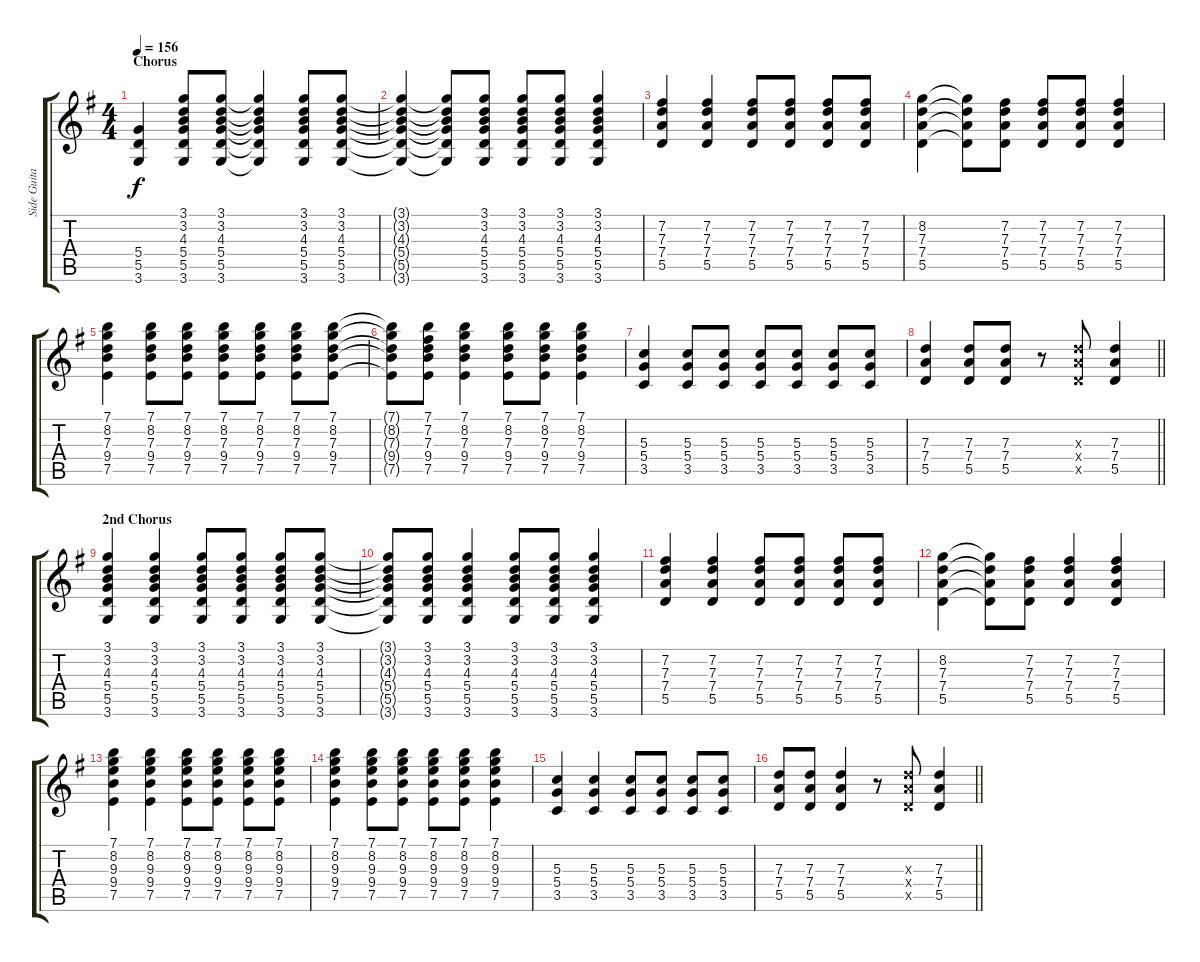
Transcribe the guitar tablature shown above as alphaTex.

\track ("Side Guitar" "Side Guita") {instrument distortionguitar}
\staff {score tabs}
\tuning (E4 B3 G3 D3 A2 E2) {hide}
\ts (4 4)
\section ("" "Chorus")
\tempo 156
\clef g2
\ks g
(5.4 5.5 3.6).4{dy f} (3.1 3.2 4.3 5.4 5.5 3.6).8 (3.1 3.2 4.3 5.4 5.5 3.6).8 (3.1{t} 3.2{t} 4.3{t} 5.4{t} 5.5{t} 3.6{t}).4 (3.1 3.2 4.3 5.4 5.5 3.6).8 (3.1 3.2 4.3 5.4 5.5 3.6).8 |
(3.1{t} 3.2{t} 4.3{t} 5.4{t} 5.5{t} 3.6{t}).4 (3.1{t} 3.2{t} 4.3{t} 5.4{t} 5.5{t} 3.6{t}).8 (3.1 3.2 4.3 5.4 5.5 3.6).8 (3.1 3.2 4.3 5.4 5.5 3.6).8 (3.1 3.2 4.3 5.4 5.5 3.6).8 (3.1 3.2 4.3 5.4 5.5 3.6).4 |
(7.2 7.3 7.4 5.5).4 (7.2 7.3 7.4 5.5).4 (7.2 7.3 7.4 5.5).8 (7.2 7.3 7.4 5.5).8 (7.2 7.3 7.4 5.5).8 (7.2 7.3 7.4 5.5).8 |
(8.2 7.3 7.4 5.5).4 (8.2{t} 7.3{t} 7.4{t} 5.5{t}).8 (7.2 7.3 7.4 5.5).8 (7.2 7.3 7.4 5.5).8 (7.2 7.3 7.4 5.5).8 (7.2 7.3 7.4 5.5).4 |
(7.1 8.2 7.3 9.4 7.5).4 (7.1 8.2 7.3 9.4 7.5).8 (7.1 8.2 7.3 9.4 7.5).8 (7.1 8.2 7.3 9.4 7.5).8 (7.1 8.2 7.3 9.4 7.5).8 (7.1 8.2 7.3 9.4 7.5).8 (7.1 8.2 7.3 9.4 7.5).8 |
(7.1{t} 8.2{t} 7.3{t} 9.4{t} 7.5{t}).8 (7.1 7.2 7.3 9.4 7.5).8 (7.1 8.2 7.3 9.4 7.5).4 (7.1 8.2 7.3 9.4 7.5).8 (7.1 8.2 7.3 9.4 7.5).8 (7.1 8.2 7.3 9.4 7.5).4 |
(5.3 5.4 3.5).4 (5.3 5.4 3.5).8 (5.3 5.4 3.5).8 (5.3 5.4 3.5).8 (5.3 5.4 3.5).8 (5.3 5.4 3.5).8 (5.3 5.4 3.5).8 |
\barLineRight lightlight
(7.3 7.4 5.5).4 (7.3 7.4 5.5).8 (7.3 7.4 5.5).8 r.8 (7.3{x} 7.4{x} 5.5{x}).8 (7.3 7.4 5.5).4 |
\section ("" "2nd Chorus")
(3.1 3.2 4.3 5.4 5.5 3.6).4 (3.1 3.2 4.3 5.4 5.5 3.6).4 (3.1 3.2 4.3 5.4 5.5 3.6).8 (3.1 3.2 4.3 5.4 5.5 3.6).8 (3.1 3.2 4.3 5.4 5.5 3.6).8 (3.1 3.2 4.3 5.4 5.5 3.6).8 |
(3.1{t} 3.2{t} 4.3{t} 5.4{t} 5.5{t} 3.6{t}).8 (3.1 3.2 4.3 5.4 5.5 3.6).8 (3.1 3.2 4.3 5.4 5.5 3.6).4 (3.1 3.2 4.3 5.4 5.5 3.6).8 (3.1 3.2 4.3 5.4 5.5 3.6).8 (3.1 3.2 4.3 5.4 5.5 3.6).4 |
(7.2 7.3 7.4 5.5).4 (7.2 7.3 7.4 5.5).4 (7.2 7.3 7.4 5.5).8 (7.2 7.3 7.4 5.5).8 (7.2 7.3 7.4 5.5).8 (7.2 7.3 7.4 5.5).8 |
(8.2 7.3 7.4 5.5).4 (8.2{t} 7.3{t} 7.4{t} 5.5{t}).8 (7.2 7.3 7.4 5.5).8 (7.2 7.3 7.4 5.5).4 (7.2 7.3 7.4 5.5).4 |
(7.1 8.2 9.3 9.4 7.5).4 (7.1 8.2 9.3 9.4 7.5).4 (7.1 8.2 9.3 9.4 7.5).8 (7.1 8.2 9.3 9.4 7.5).8 (7.1 8.2 9.3 9.4 7.5).8 (7.1 8.2 9.3 9.4 7.5).8 |
(7.1 8.2 9.3 9.4 7.5).4 (7.1 8.2 9.3 9.4 7.5).8 (7.1 8.2 9.3 9.4 7.5).8 (7.1 8.2 9.3 9.4 7.5).8 (7.1 8.2 9.3 9.4 7.5).8 (7.1 8.2 9.3 9.4 7.5).4 |
(5.3 5.4 3.5).4 (5.3 5.4 3.5).4 (5.3 5.4 3.5).8 (5.3 5.4 3.5).8 (5.3 5.4 3.5).8 (5.3 5.4 3.5).8 |
\barLineRight lightlight
(7.3 7.4 5.5).8 (7.3 7.4 5.5).8 (7.3 7.4 5.5).4 r.8 (7.3{x} 7.4{x} 5.5{x}).8 (7.3 7.4 5.5).4
